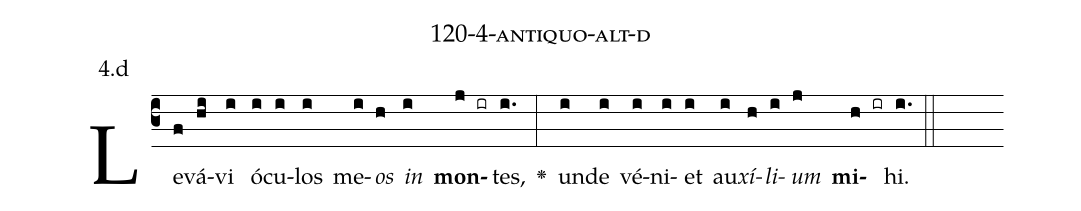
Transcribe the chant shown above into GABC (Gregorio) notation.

name: 120-4-antiquo-alt-d;
annotation: 4.d;
%%
(c3)Le(f)vá(hi)vi(i) ó(i)cu(i)los(i) me(i)<i>os</i>(h) <i>in</i>(i) <b>mon</b>(j ir)tes,(i.) <v>\greheightstar</v>(:) un(i)de(i) vé(i)ni(i)et(i) au(i)<i>xí</i>(h)<i>li</i>(i)<i>um</i>(j) <b>mi</b>(h ir)hi.(i.) (::)


%E(i) u(h) o(i) u(j) a(h) e.(i.) (::)
